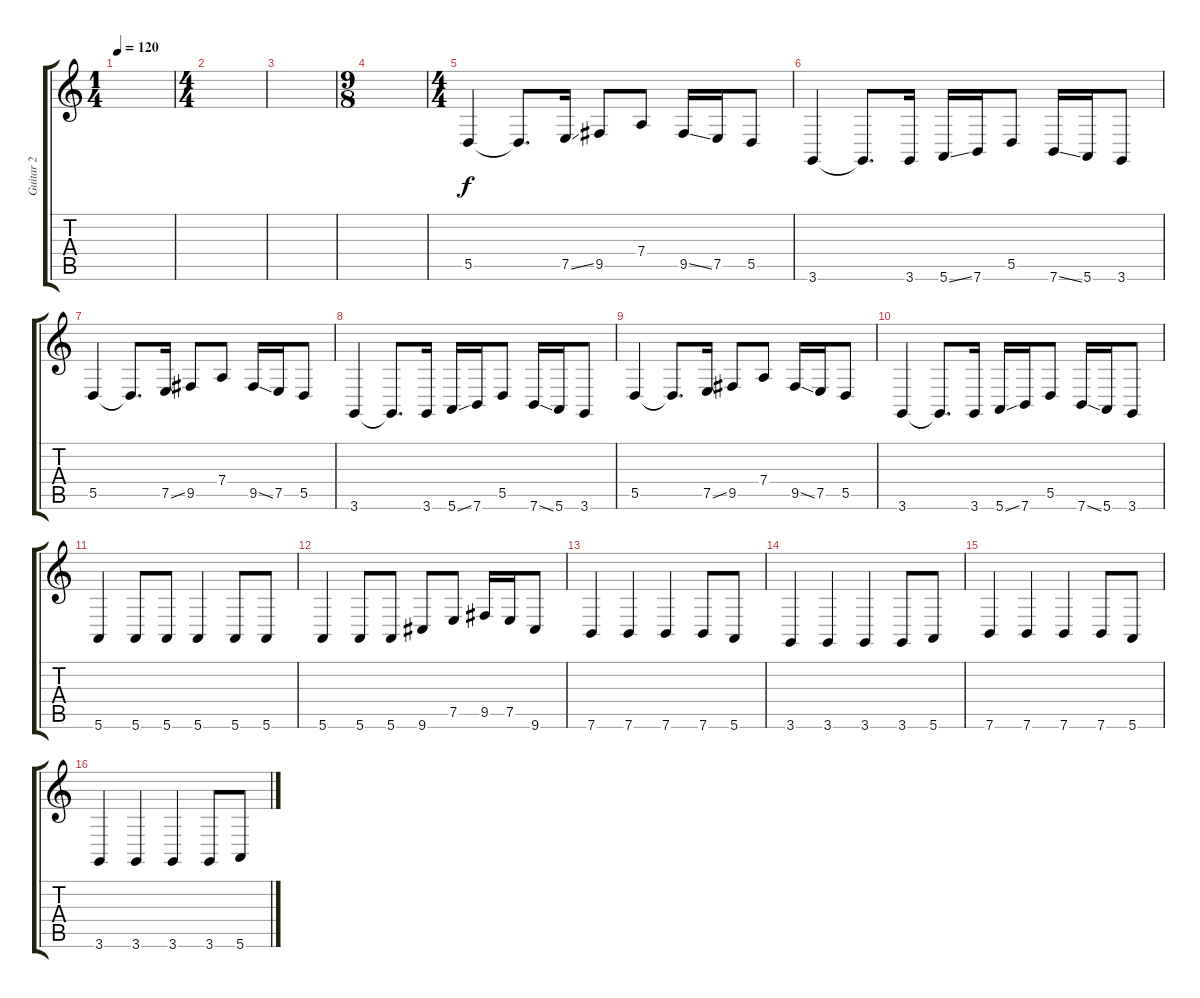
\track ("Guitar 2" "Guitar 2") {instrument lead2sawtooth}
\staff {score tabs}
\tuning (E4 B3 G3 D3 A2 E2) {hide}
\ts (1 4)
\tempo 120
\clef g2
\ks c
|
\ts (4 4)
|
|
\ts (9 8)
|
\ts (4 4)
5.5.4 5.5{t}.8{d} 7.5{ss}.16 9.5.8 7.4.8 9.5{ss}.16 7.5.16 5.5.8 |
3.6.4 3.6{t}.8{d} 3.6.16 5.6{ss}.16 7.6.16 5.5.8 7.6{ss}.16 5.6.16 3.6.8 |
5.5.4 5.5{t}.8{d} 7.5{ss}.16 9.5.8 7.4.8 9.5{ss}.16 7.5.16 5.5.8 |
3.6.4 3.6{t}.8{d} 3.6.16 5.6{ss}.16 7.6.16 5.5.8 7.6{ss}.16 5.6.16 3.6.8 |
5.5.4 5.5{t}.8{d} 7.5{ss}.16 9.5.8 7.4.8 9.5{ss}.16 7.5.16 5.5.8 |
3.6.4 3.6{t}.8{d} 3.6.16 5.6{ss}.16 7.6.16 5.5.8 7.6{ss}.16 5.6.16 3.6.8 |
5.6.4 5.6.8 5.6.8 5.6.4 5.6.8 5.6.8 |
5.6.4 5.6.8 5.6.8 9.6.8 7.5.8 9.5.16 7.5.16 9.6.8 |
7.6.4 7.6.4 7.6.4 7.6.8 5.6.8 |
3.6.4 3.6.4 3.6.4 3.6.8 5.6.8 |
7.6.4 7.6.4 7.6.4 7.6.8 5.6.8 |
3.6.4 3.6.4 3.6.4 3.6.8 5.6.8
